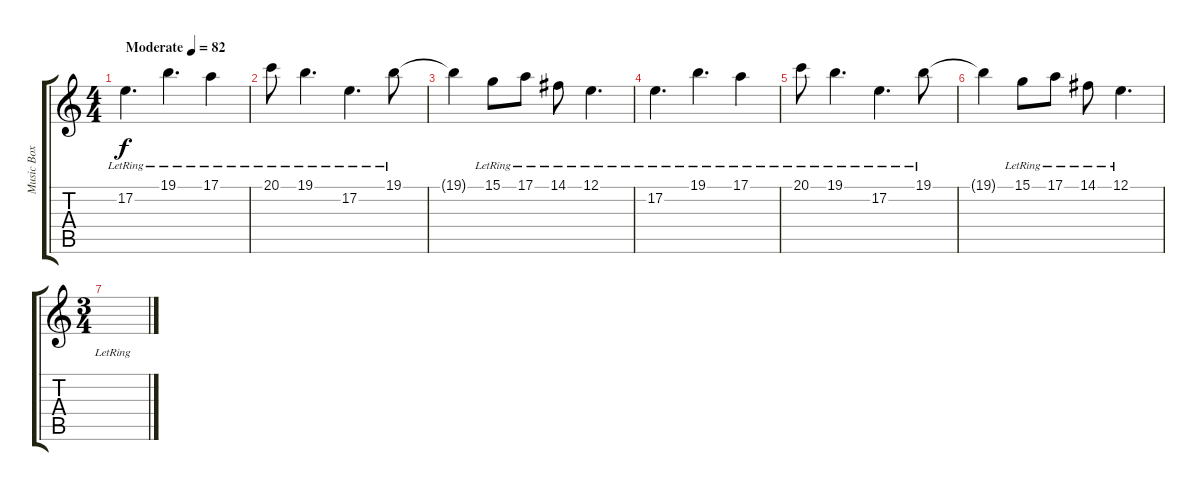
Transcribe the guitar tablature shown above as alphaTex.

\track ("Music Box" "Music Box") {instrument pad1newage}
\staff {score tabs}
\tuning (E4 B3 G3 D3 A2 E2) {hide}
\ts (4 4)
\tempo (82 "Moderate")
\clef g2
\ks c
17.2{lr}.4{d dy f instrument pad1newage} 19.1{lr}.4{d} 17.1{lr}.4 |
20.1{lr}.8 19.1{lr}.4{d} 17.2{lr}.4{d} 19.1{lr}.8 |
19.1{t}.4 15.1{lr}.8 17.1{lr}.8 14.1{lr}.8 12.1{lr}.4{d} |
17.2{lr}.4{d} 19.1{lr}.4{d} 17.1{lr}.4 |
20.1{lr}.8 19.1{lr}.4{d} 17.2{lr}.4{d} 19.1{lr}.8 |
19.1{t}.4 15.1{lr}.8 17.1{lr}.8 14.1{lr}.8 12.1{lr}.4{d} |
\ts (3 4)
